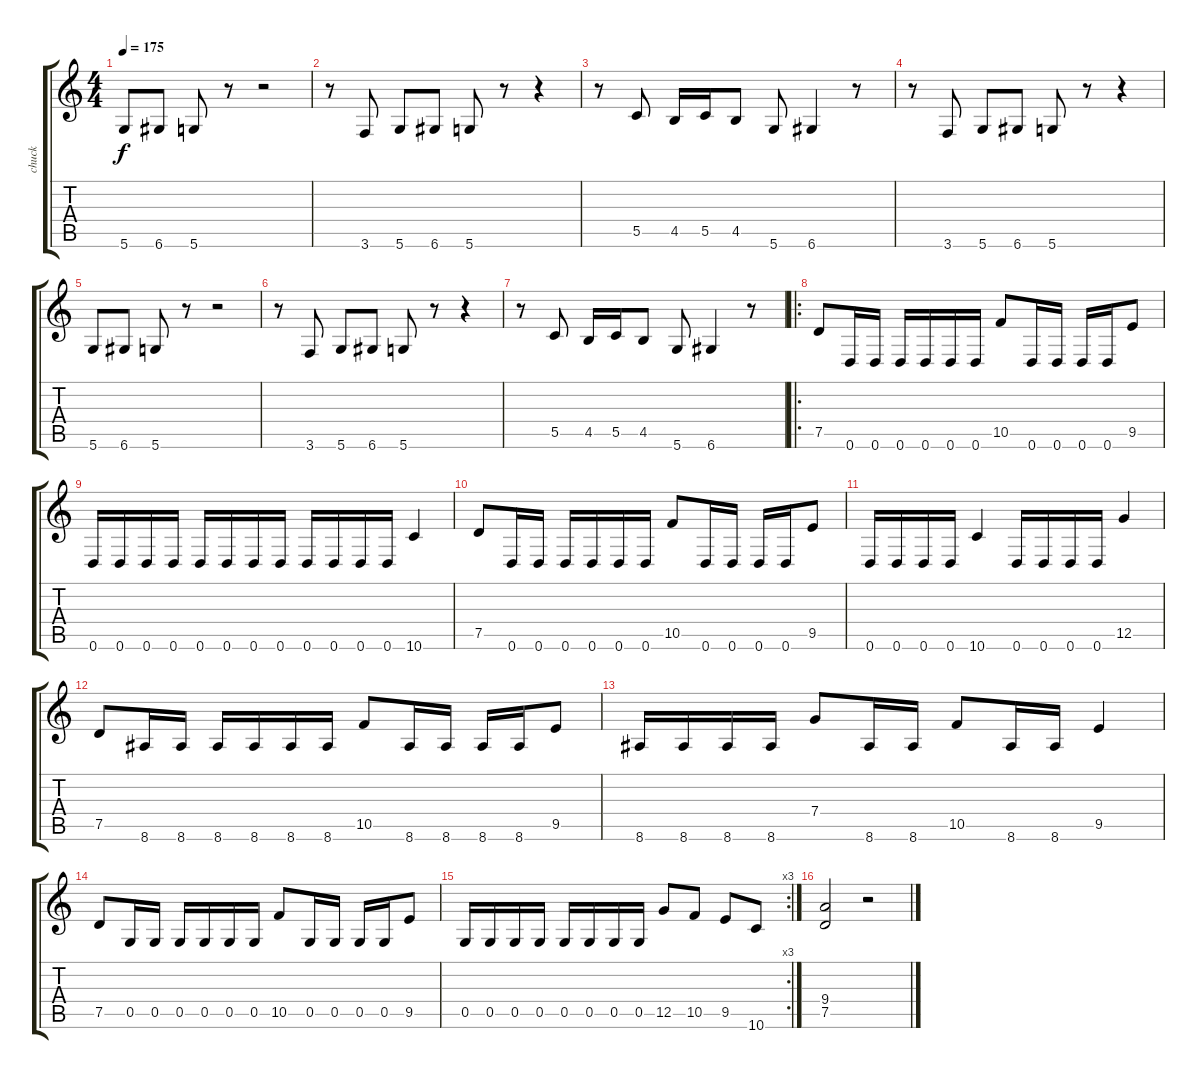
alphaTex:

\track ("chuck" "chuck") {instrument distortionguitar}
\staff {score tabs}
\tuning (D4 A3 F3 C3 G2 D2) {hide}
\ts (4 4)
\tempo 175
\clef g2
\ks c
5.6.8{dy f} 6.6.8 5.6.8 r.8 r.2 |
r.8 3.6.8 5.6.8 6.6.8 5.6.8 r.8 r.4 |
r.8 5.5.8 4.5.16 5.5.16 4.5.8 5.6.8 6.6.4 r.8 |
r.8 3.6.8 5.6.8 6.6.8 5.6.8 r.8 r.4 |
5.6.8 6.6.8 5.6.8 r.8 r.2 |
r.8 3.6.8 5.6.8 6.6.8 5.6.8 r.8 r.4 |
r.8 5.5.8 4.5.16 5.5.16 4.5.8 5.6.8 6.6.4 r.8 |
\ro
7.5.8 0.6.16 0.6.16 0.6.16 0.6.16 0.6.16 0.6.16 10.5.8 0.6.16 0.6.16 0.6.16 0.6.16 9.5.8 |
0.6.16 0.6.16 0.6.16 0.6.16 0.6.16 0.6.16 0.6.16 0.6.16 0.6.16 0.6.16 0.6.16 0.6.16 10.6.4 |
7.5.8 0.6.16 0.6.16 0.6.16 0.6.16 0.6.16 0.6.16 10.5.8 0.6.16 0.6.16 0.6.16 0.6.16 9.5.8 |
0.6.16 0.6.16 0.6.16 0.6.16 10.6.4 0.6.16 0.6.16 0.6.16 0.6.16 12.5.4 |
7.5.8 8.6.16 8.6.16 8.6.16 8.6.16 8.6.16 8.6.16 10.5.8 8.6.16 8.6.16 8.6.16 8.6.16 9.5.8 |
8.6.16 8.6.16 8.6.16 8.6.16 7.4.8 8.6.16 8.6.16 10.5.8 8.6.16 8.6.16 9.5.4 |
7.5.8 0.5.16 0.5.16 0.5.16 0.5.16 0.5.16 0.5.16 10.5.8 0.5.16 0.5.16 0.5.16 0.5.16 9.5.8 |
\rc 3
0.5.16 0.5.16 0.5.16 0.5.16 0.5.16 0.5.16 0.5.16 0.5.16 12.5.8 10.5.8 9.5.8 10.6.8 |
(9.4 7.5).2 r.2
